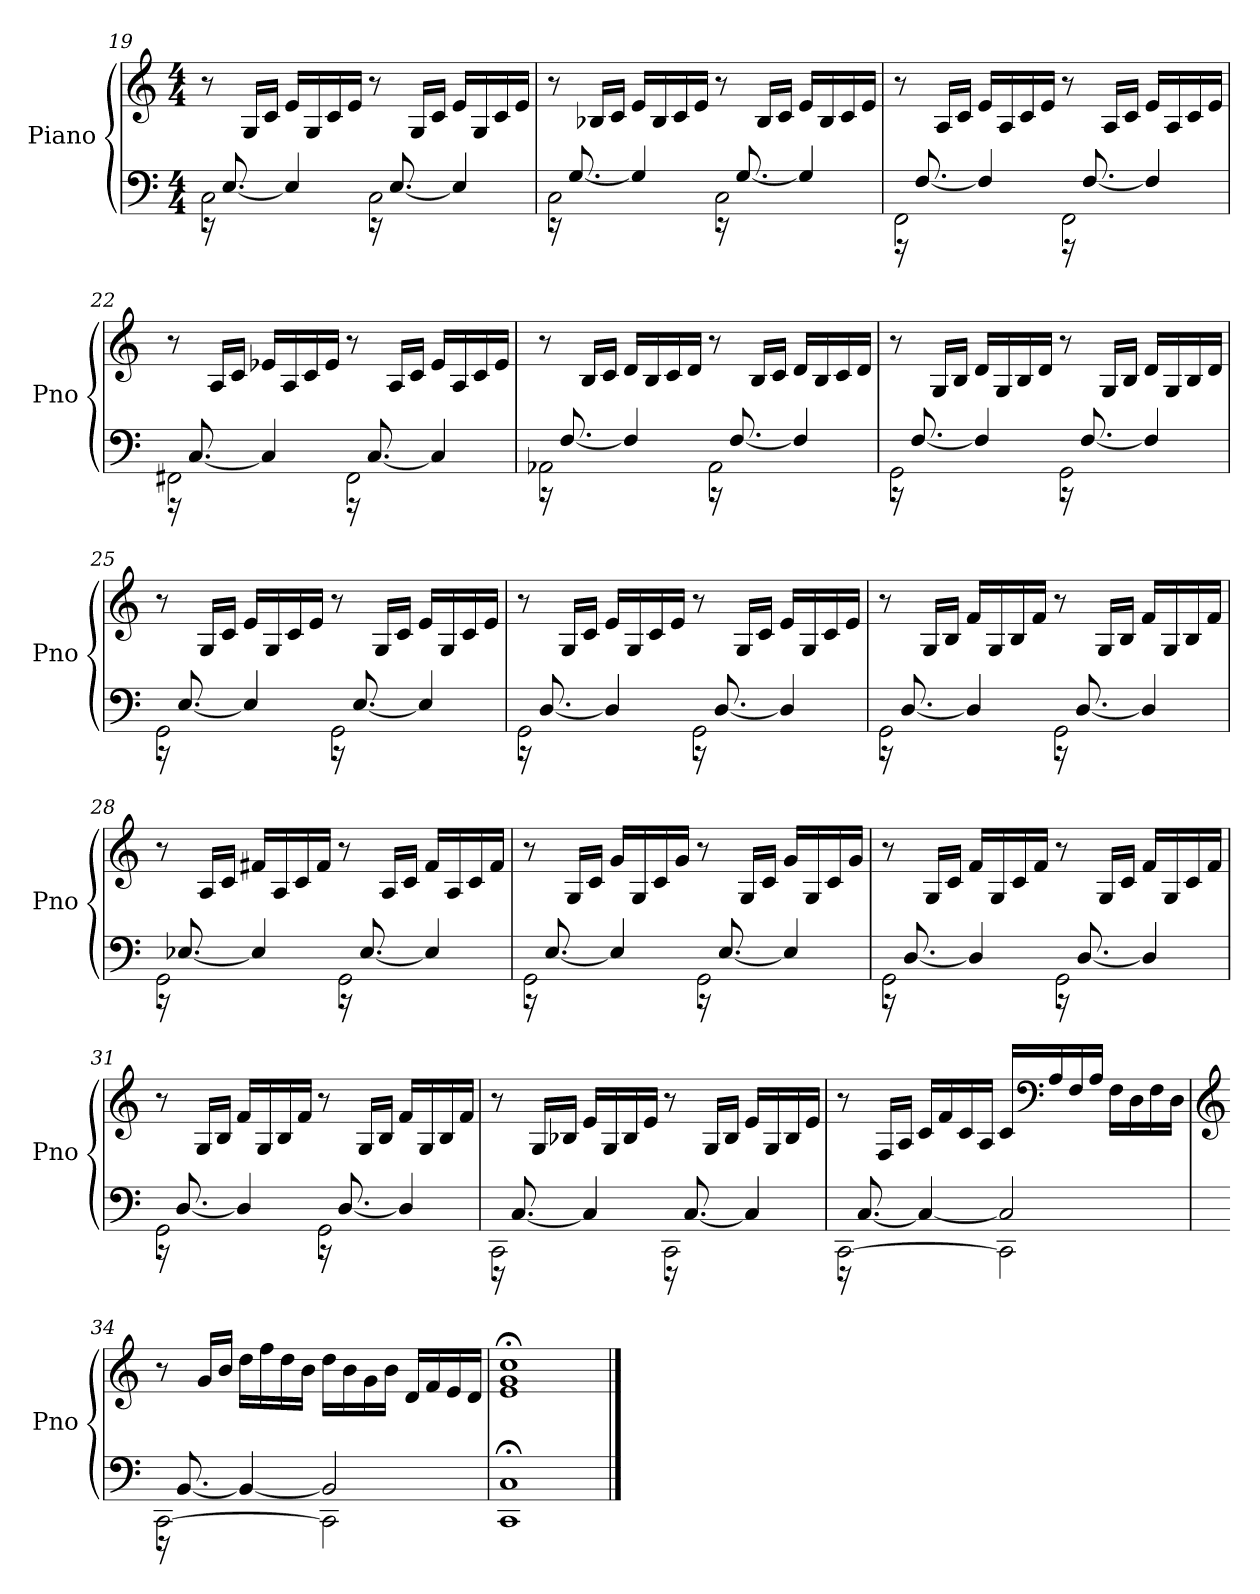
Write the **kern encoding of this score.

**kern	**kern
*part1	*part1
*staff2	*staff1
*I"Piano	*
*I'Pno	*
!!LO:PB:g=z
*clefF4	*clefG2
*k[]	*k[]
*M4/4	*M4/4
=19	=19
*^	*
2C\	16r	8r
.	[8.E/	.
.	.	16G/LL
.	.	16c/JJ
.	4E/]	16e/LL
.	.	16G/
.	.	16c/
.	.	16e/JJ
2C\	16r	8r
.	[8.E/	.
.	.	16G/LL
.	.	16c/JJ
.	4E/]	16e/LL
.	.	16G/
.	.	16c/
.	.	16e/JJ
=20	=20	=20
2C\	16r	8r
.	[8.G/	.
.	.	16B-X/LL
.	.	16c/JJ
.	4G/]	16e/LL
.	.	16B-/
.	.	16c/
.	.	16e/JJ
2C\	16r	8r
.	[8.G/	.
.	.	16B-/LL
.	.	16c/JJ
.	4G/]	16e/LL
.	.	16B-/
.	.	16c/
.	.	16e/JJ
=21	=21	=21
2FF\	16r	8r
.	[8.F/	.
.	.	16A/LL
.	.	16c/JJ
.	4F/]	16e/LL
.	.	16A/
.	.	16c/
.	.	16e/JJ
2FF\	16r	8r
.	[8.F/	.
.	.	16A/LL
.	.	16c/JJ
.	4F/]	16e/LL
.	.	16A/
.	.	16c/
.	.	16e/JJ
!!LO:LB:g=z
=22	=22	=22
2FF#X\	16r	8r
.	[8.C/	.
.	.	16A/LL
.	.	16c/JJ
.	4C/]	16e-X/LL
.	.	16A/
.	.	16c/
.	.	16e-/JJ
2FF#\	16r	8r
.	[8.C/	.
.	.	16A/LL
.	.	16c/JJ
.	4C/]	16e-/LL
.	.	16A/
.	.	16c/
.	.	16e-/JJ
=23	=23	=23
2AA-X\	16r	8r
.	[8.F/	.
.	.	16B/LL
.	.	16c/JJ
.	4F/]	16d/LL
.	.	16B/
.	.	16c/
.	.	16d/JJ
2AA-\	16r	8r
.	[8.F/	.
.	.	16B/LL
.	.	16c/JJ
.	4F/]	16d/LL
.	.	16B/
.	.	16c/
.	.	16d/JJ
!!LO:LB:g=z
=24	=24	=24
2GG\	16r	8r
.	[8.F/	.
.	.	16G/LL
.	.	16B/JJ
.	4F/]	16d/LL
.	.	16G/
.	.	16B/
.	.	16d/JJ
2GG\	16r	8r
.	[8.F/	.
.	.	16G/LL
.	.	16B/JJ
.	4F/]	16d/LL
.	.	16G/
.	.	16B/
.	.	16d/JJ
=25	=25	=25
2GG\	16r	8r
.	[8.E/	.
.	.	16G/LL
.	.	16c/JJ
.	4E/]	16e/LL
.	.	16G/
.	.	16c/
.	.	16e/JJ
2GG\	16r	8r
.	[8.E/	.
.	.	16G/LL
.	.	16c/JJ
.	4E/]	16e/LL
.	.	16G/
.	.	16c/
.	.	16e/JJ
=26	=26	=26
2GG\	16r	8r
.	[8.D/	.
.	.	16G/LL
.	.	16c/JJ
.	4D/]	16e/LL
.	.	16G/
.	.	16c/
.	.	16e/JJ
2GG\	16r	8r
.	[8.D/	.
.	.	16G/LL
.	.	16c/JJ
.	4D/]	16e/LL
.	.	16G/
.	.	16c/
.	.	16e/JJ
!!LO:LB:g=z
=27	=27	=27
2GG\	16r	8r
.	[8.D/	.
.	.	16G/LL
.	.	16B/JJ
.	4D/]	16f/LL
.	.	16G/
.	.	16B/
.	.	16f/JJ
2GG\	16r	8r
.	[8.D/	.
.	.	16G/LL
.	.	16B/JJ
.	4D/]	16f/LL
.	.	16G/
.	.	16B/
.	.	16f/JJ
!!LO:LB:g=z
=28	=28	=28
2GG\	16r	8r
.	[8.E-X/	.
.	.	16A/LL
.	.	16c/JJ
.	4E-/]	16f#X/LL
.	.	16A/
.	.	16c/
.	.	16f#/JJ
2GG\	16r	8r
.	[8.E-/	.
.	.	16A/LL
.	.	16c/JJ
.	4E-/]	16f#/LL
.	.	16A/
.	.	16c/
.	.	16f#/JJ
=29	=29	=29
2GG\	16r	8r
.	[8.E/	.
.	.	16G/LL
.	.	16c/JJ
.	4E/]	16g/LL
.	.	16G/
.	.	16c/
.	.	16g/JJ
2GG\	16r	8r
.	[8.E/	.
.	.	16G/LL
.	.	16c/JJ
.	4E/]	16g/LL
.	.	16G/
.	.	16c/
.	.	16g/JJ
=30	=30	=30
2GG\	16r	8r
.	[8.D/	.
.	.	16G/LL
.	.	16c/JJ
.	4D/]	16f/LL
.	.	16G/
.	.	16c/
.	.	16f/JJ
2GG\	16r	8r
.	[8.D/	.
.	.	16G/LL
.	.	16c/JJ
.	4D/]	16f/LL
.	.	16G/
.	.	16c/
.	.	16f/JJ
!!LO:LB:g=z
=31	=31	=31
2GG\	16r	8r
.	[8.D/	.
.	.	16G/LL
.	.	16B/JJ
.	4D/]	16f/LL
.	.	16G/
.	.	16B/
.	.	16f/JJ
2GG\	16r	8r
.	[8.D/	.
.	.	16G/LL
.	.	16B/JJ
.	4D/]	16f/LL
.	.	16G/
.	.	16B/
.	.	16f/JJ
=32	=32	=32
2CC\	16r	8r
.	[8.C/	.
.	.	16G/LL
.	.	16B-X/JJ
.	4C/]	16e/LL
.	.	16G/
.	.	16B-/
.	.	16e/JJ
2CC\	16r	8r
.	[8.C/	.
.	.	16G/LL
.	.	16B-/JJ
.	4C/]	16e/LL
.	.	16G/
.	.	16B-/
.	.	16e/JJ
!!LO:LB:g=z
=33	=33	=33
[2CC\	16r	8r
.	[8.C/	.
.	.	16F/LL
.	.	16A/JJ
.	4C/_	16c/LL
.	.	16f/
.	.	16c/
.	.	16A/JJ
2CC\]	2C/]	16c/LL
*	*	*clefF4
.	.	16A/
.	.	16F/
.	.	16A/JJ
.	.	16F\LL
.	.	16D\
.	.	16F\
.	.	16D\JJ
=34	=34	=34
*	*	*clefG2
[2CC\	16r	8r
.	[8.BB/	.
.	.	16g/LL
.	.	16b/JJ
.	4BB/_	16dd\LL
.	.	16ff\
.	.	16dd\
.	.	16b\JJ
2CC\]	2BB/]	16dd\LL
.	.	16b\
.	.	16g\
.	.	16b\JJ
.	.	16d/LL
.	.	16f/
.	.	16e/
.	.	16d/JJ
*v	*v	*
=35	=35
1CC; 1C;	1e;< 1g;< 1cc;<
==	==
*-	*-
